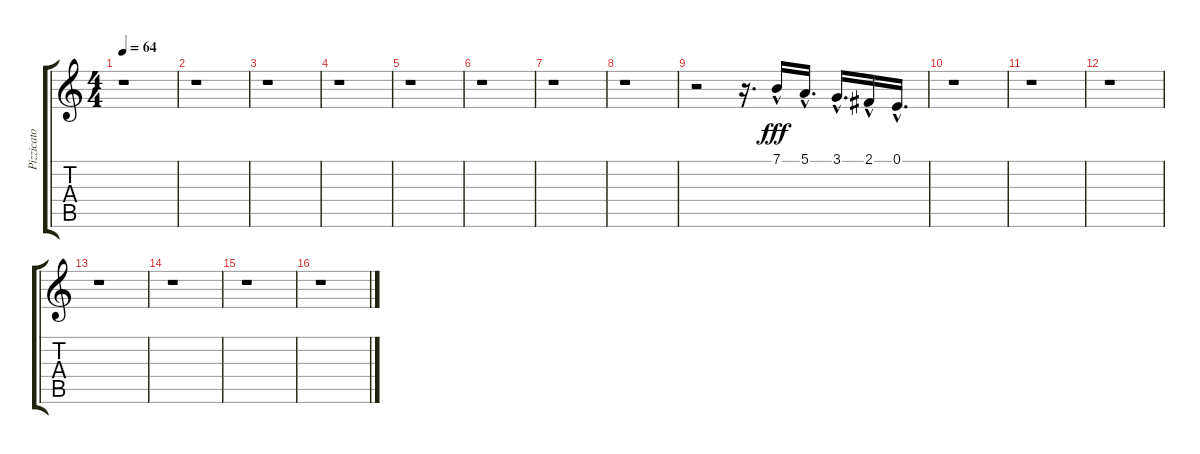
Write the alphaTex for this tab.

\track ("Pizzicato" "Pizzicato") {instrument pizzicatostrings}
\staff {score tabs}
\tuning (E4 B3 G3 D3 A2 E2) {hide}
\ts (4 4)
\tempo 64
\clef g2
\ks c
r.1{dy fff} |
r.1 |
r.1 |
r.1 |
r.1 |
r.1 |
r.1 |
r.1 |
r.2 r.16{d} 7.1{hac}.16{instrument pizzicatostrings} 5.1{hac}.16{d} 3.1{hac}.16{d} 2.1{hac}.16 0.1{hac}.16{d} |
r.1 |
r.1 |
r.1 |
r.1 |
r.1 |
r.1 |
r.1
